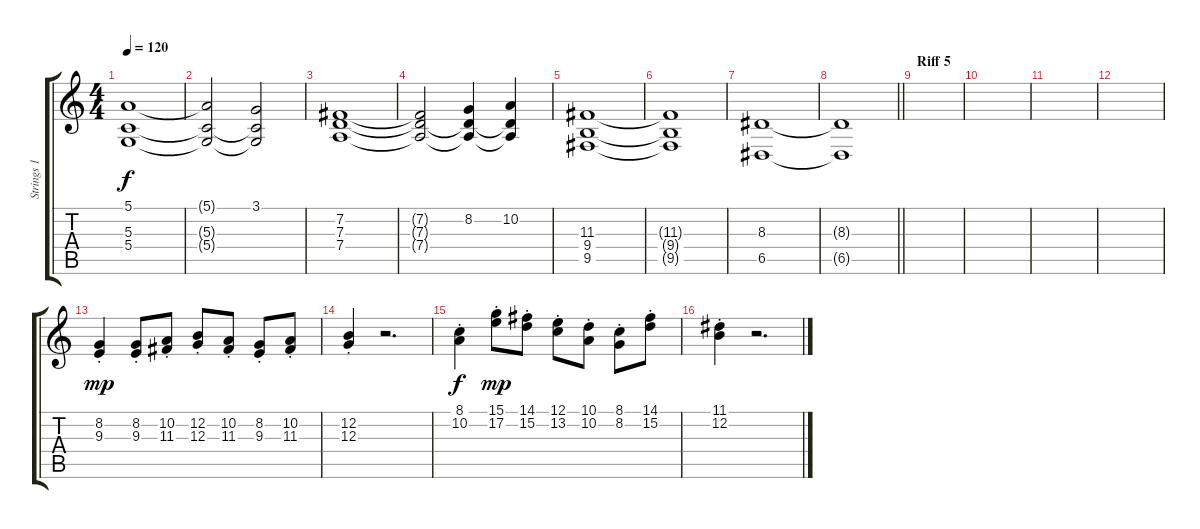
\track ("Strings 1" "Strings 1") {instrument pad2warm}
\staff {score tabs}
\tuning (E4 B3 G3 D3 A2 E2) {hide}
\ts (4 4)
\tempo 120
\clef g2
\ks c
(5.1 5.3 5.4).1{dy f} |
(5.1{t} 5.3{t} 5.4{t}).2 (3.1 5.3{t} 5.4{t}).2 |
(7.2 7.3 7.4).1 |
(7.2{t} 7.3{t} 7.4{t}).2 (8.2 7.3{t} 7.4{t}).4 (10.2 7.3{t} 7.4{t}).4 |
(11.3 9.4 9.5).1 |
(11.3{t} 9.4{t} 9.5{t}).1 |
(8.3 6.5).1 |
\barLineRight lightlight
(8.3{t} 6.5{t}).1 |
\section ("" "Riff 5")
|
|
|
|
(8.2{st} 9.3{st}).4{dy mp volume 8 instrument pad3polysynth} (8.2{st} 9.3{st}).8 (10.2{st} 11.3{st}).8 (12.2{st} 12.3{st}).8 (10.2{st} 11.3{st}).8 (8.2{st} 9.3{st}).8 (10.2{st} 11.3{st}).8 |
(12.2{st} 12.3{st}).4 r.2{d} |
(8.1{st} 10.2{st}).4{dy f} (15.1{st} 17.2{st}).8{dy mp} (14.1{st} 15.2{st}).8 (12.1{st} 13.2{st}).8 (10.1{st} 10.2{st}).8 (8.1{st} 8.2{st}).8 (14.1{st} 15.2{st}).8 |
(11.1{st} 12.2{st}).4 r.2{d}
